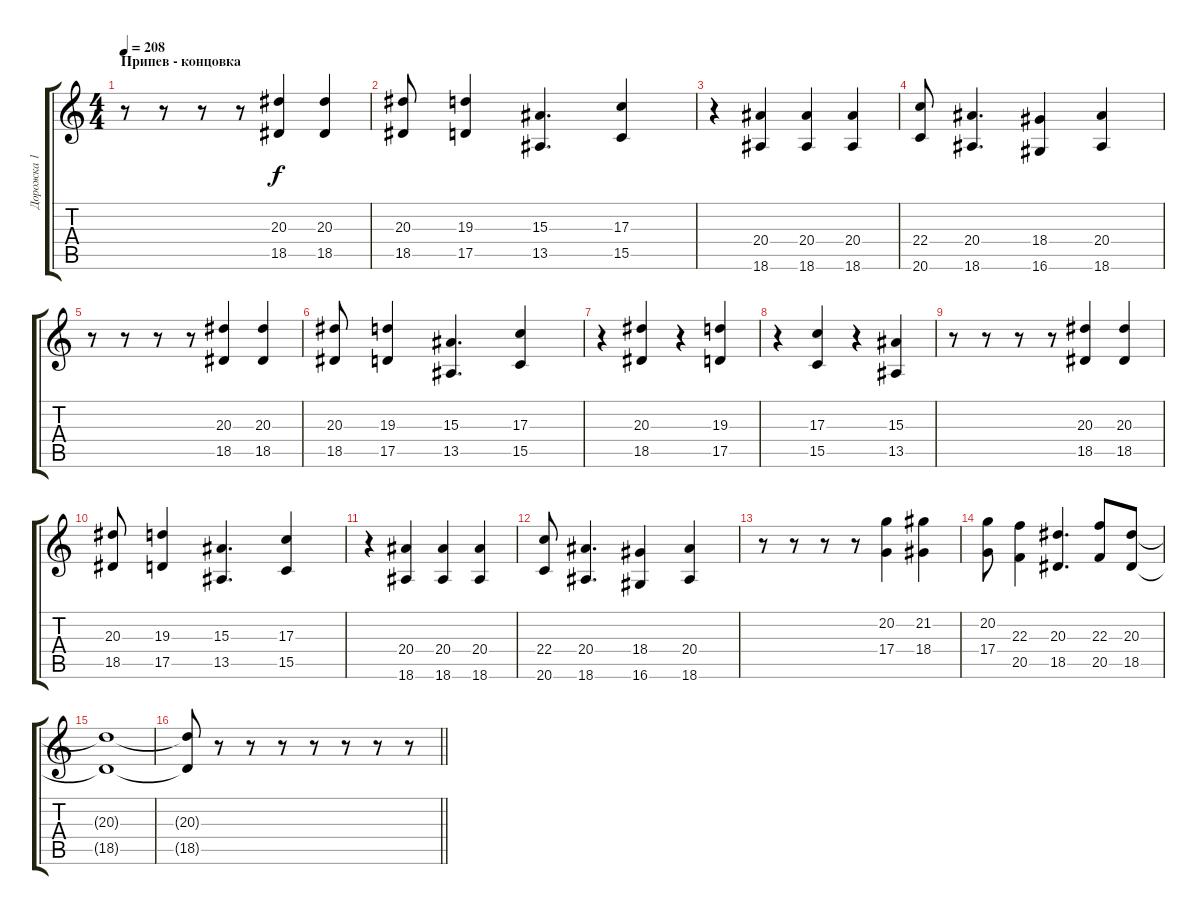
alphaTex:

\track ("Дорожка 1" "Дорожка 1") {instrument trumpet}
\staff {score tabs}
\tuning (E4 B3 G3 D3 A2 E2) {hide}
\ts (4 4)
\section ("" "Припев - концовка")
\tempo 208
\clef g2
\ks c
r.8{dy f} r.8 r.8 r.8 (20.3 18.5).4 (20.3 18.5).4 |
(20.3 18.5).8 (19.3 17.5).4 (15.3 13.5).4{d} (17.3 15.5).4 |
r.4 (20.4 18.6).4 (20.4 18.6).4 (20.4 18.6).4 |
(22.4 20.6).8 (20.4 18.6).4{d} (18.4 16.6).4 (20.4 18.6).4 |
r.8 r.8 r.8 r.8 (20.3 18.5).4 (20.3 18.5).4 |
(20.3 18.5).8 (19.3 17.5).4 (15.3 13.5).4{d} (17.3 15.5).4 |
r.4 (20.3 18.5).4 r.4 (19.3 17.5).4 |
r.4 (17.3 15.5).4 r.4 (15.3 13.5).4 |
r.8 r.8 r.8 r.8 (20.3 18.5).4 (20.3 18.5).4 |
(20.3 18.5).8 (19.3 17.5).4 (15.3 13.5).4{d} (17.3 15.5).4 |
r.4 (20.4 18.6).4 (20.4 18.6).4 (20.4 18.6).4 |
(22.4 20.6).8 (20.4 18.6).4{d} (18.4 16.6).4 (20.4 18.6).4 |
r.8 r.8 r.8 r.8 (20.2 17.4).4 (21.2 18.4).4 |
(20.2 17.4).8 (22.3 20.5).4 (20.3 18.5).4{d} (22.3 20.5).8 (20.3 18.5).8 |
(20.3{t} 18.5{t}).1 |
\barLineRight lightlight
(20.3{t} 18.5{t}).8 r.8 r.8 r.8 r.8 r.8 r.8 r.8
